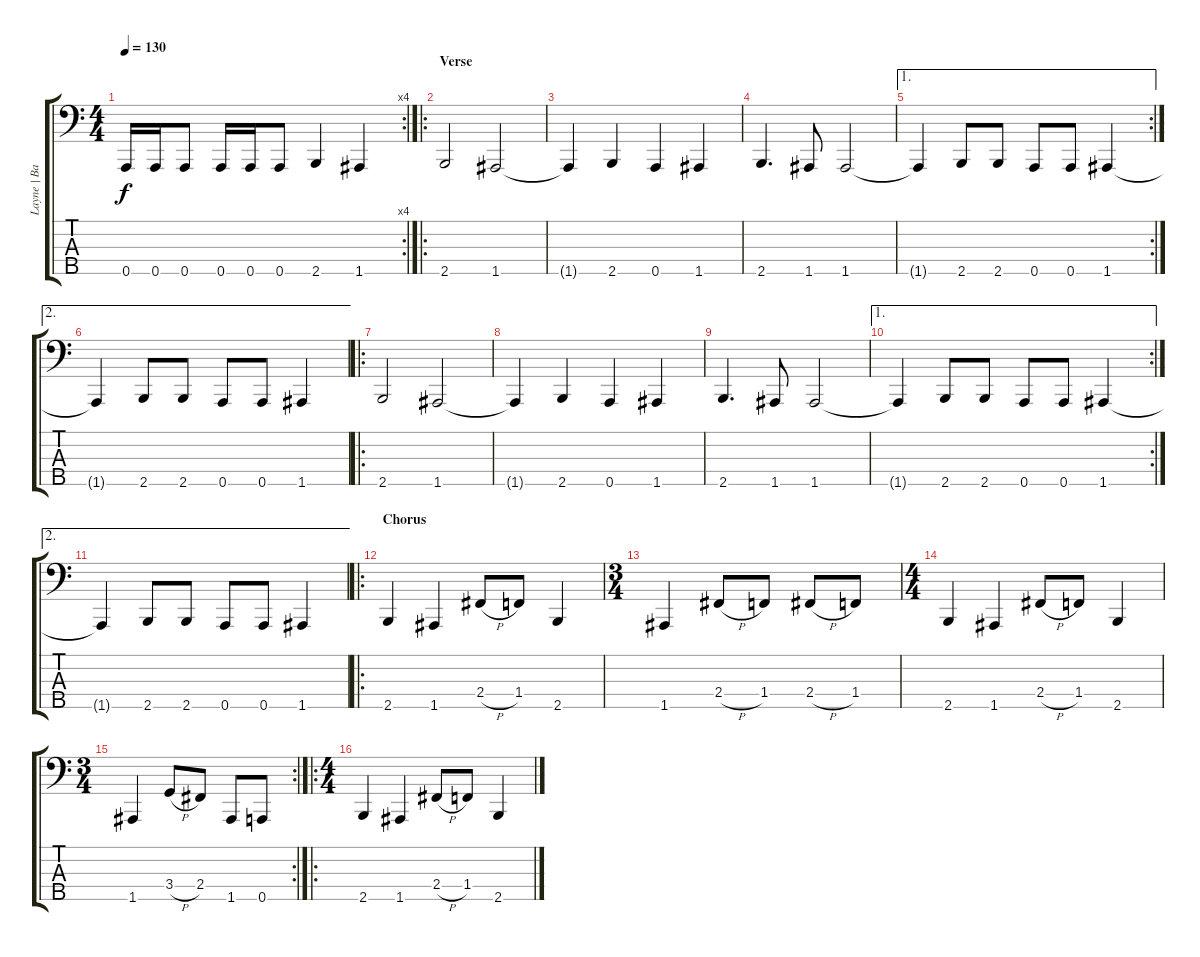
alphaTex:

\track ("Layne | Bass" "Layne | Ba") {instrument electricbassfinger}
\staff {score tabs}
\tuning (Gb2 D2 A1 E1 A0) {hide}
\rc 4
\ts (4 4)
\tempo 130
\clef f4
\ks c
0.5.16{dy f} 0.5.16 0.5.8 0.5.16 0.5.16 0.5.8 2.5.4 1.5.4 |
\ro
\section ("" "Verse")
2.5.2 1.5.2 |
1.5{t}.4 2.5.4 0.5.4 1.5.4 |
2.5.4{d} 1.5.8 1.5.2 |
\ae 1
\rc 2
1.5{t}.4 2.5.8 2.5.8 0.5.8 0.5.8 1.5.4 |
\ae 2
1.5{t}.4 2.5.8 2.5.8 0.5.8 0.5.8 1.5.4 |
\ro
2.5.2 1.5.2 |
1.5{t}.4 2.5.4 0.5.4 1.5.4 |
2.5.4{d} 1.5.8 1.5.2 |
\ae 1
\rc 2
1.5{t}.4 2.5.8 2.5.8 0.5.8 0.5.8 1.5.4 |
\ae 2
1.5{t}.4 2.5.8 2.5.8 0.5.8 0.5.8 1.5.4 |
\ro
\section ("" "Chorus")
2.5.4 1.5.4 2.4{h}.8 1.4.8 2.5.4 |
\ts (3 4)
1.5.4 2.4{h}.8 1.4.8 2.4{h}.8 1.4.8 |
\ts (4 4)
2.5.4 1.5.4 2.4{h}.8 1.4.8 2.5.4 |
\rc 2
\ts (3 4)
1.5.4 3.4{h}.8 2.4.8 1.5.8 0.5.8 |
\ro
\ts (4 4)
2.5.4 1.5.4 2.4{h}.8 1.4.8 2.5.4
